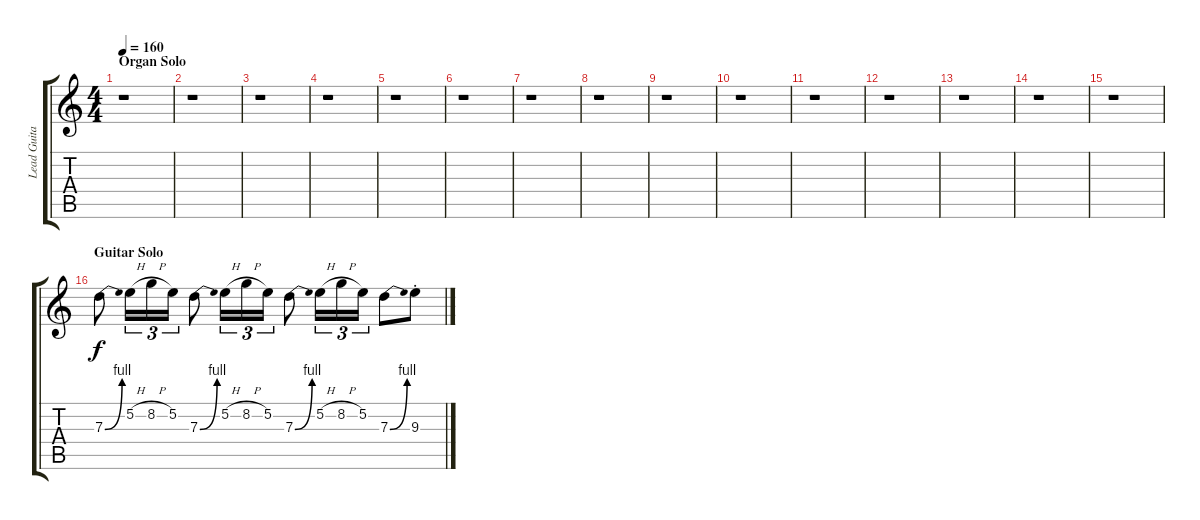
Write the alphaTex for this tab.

\track ("Lead Guitar" "Lead Guita") {instrument overdrivenguitar}
\staff {score tabs}
\tuning (E4 B3 G3 D3 A2 E2) {hide}
\ts (4 4)
\section ("" "Organ Solo")
\tempo 160
\clef g2
\ks c
r.1{dy f} |
r.1 |
r.1 |
r.1 |
r.1 |
r.1 |
r.1 |
r.1 |
r.1 |
r.1 |
r.1 |
r.1 |
r.1 |
r.1 |
r.1 |
\section ("" "Guitar Solo")
7.3{be (bend 0 0 60 4)}.8 5.2{h}.16{tu (3 2)} 8.2{h}.16{tu (3 2)} 5.2.16{tu (3 2)} 7.3{be (bend 0 0 60 4)}.8 5.2{h}.16{tu (3 2)} 8.2{h}.16{tu (3 2)} 5.2.16{tu (3 2)} 7.3{be (bend 0 0 60 4)}.8 5.2{h}.16{tu (3 2)} 8.2{h}.16{tu (3 2)} 5.2.16{tu (3 2)} 7.3{be (bend 0 0 60 4)}.8 9.3{st}.8
